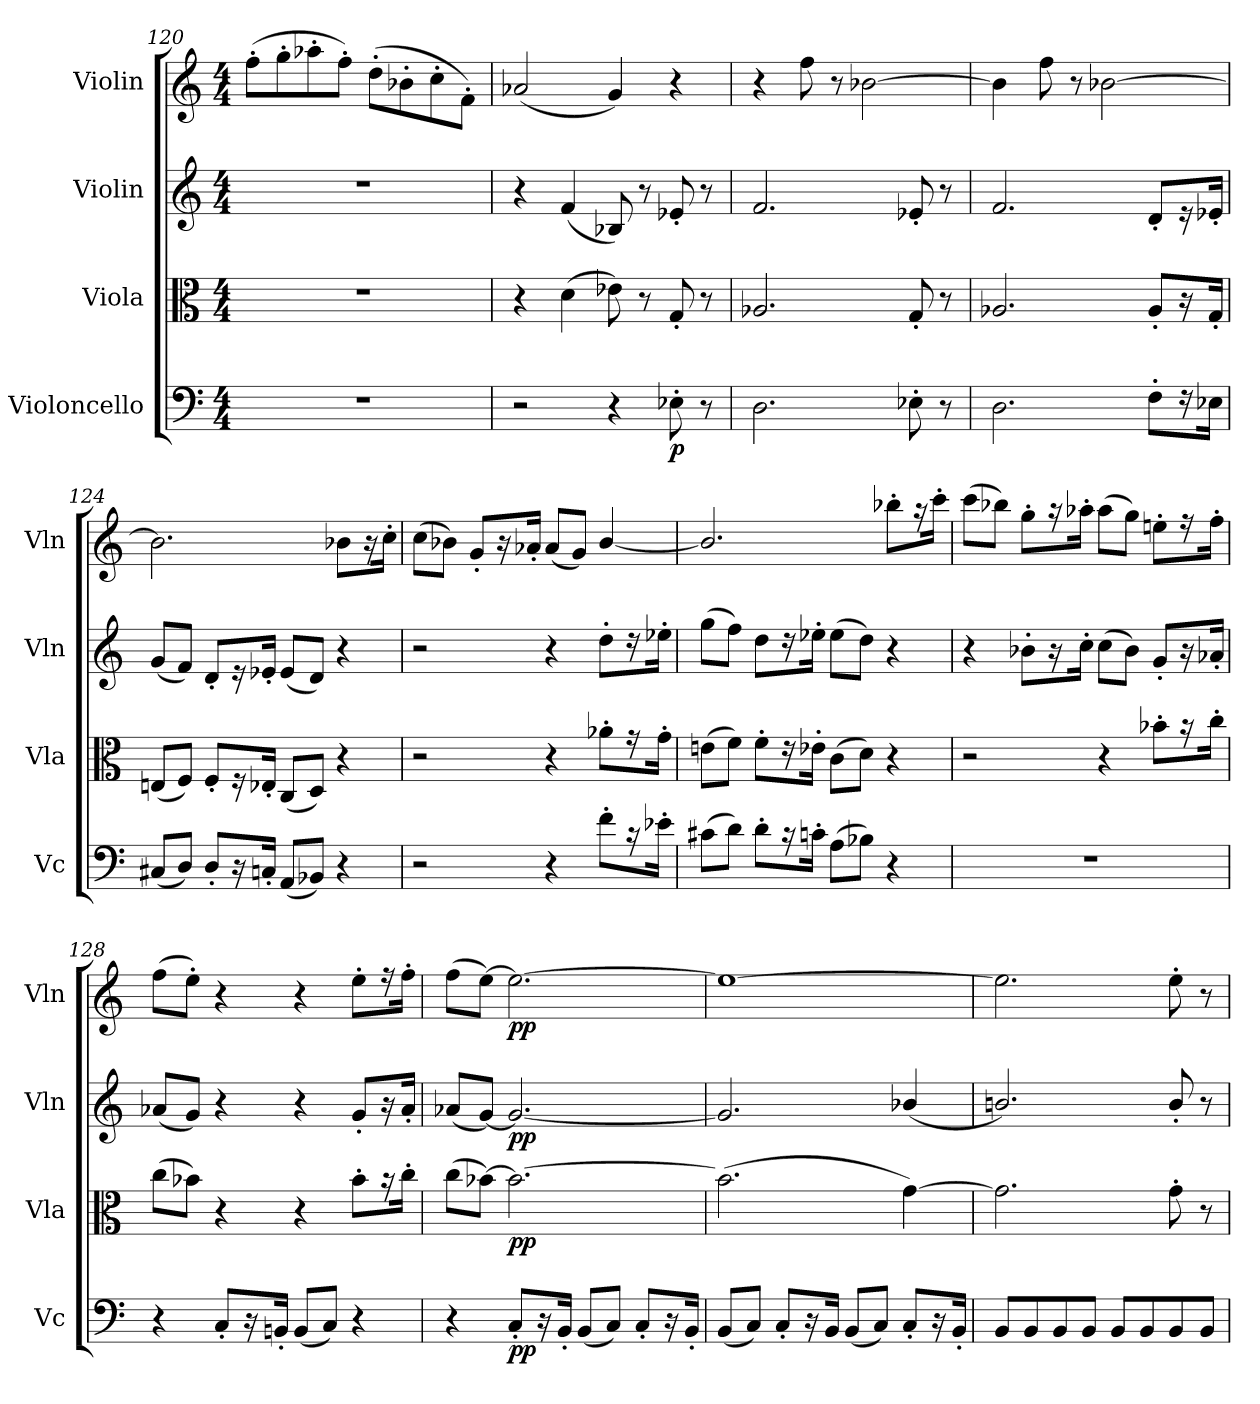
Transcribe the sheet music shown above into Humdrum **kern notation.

**kern	**dynam	**kern	**dynam	**kern	**dynam	**kern	**dynam
*part4	*part4	*part3	*part3	*part2	*part2	*part1	*part1
*staff4	*staff4	*staff3	*staff3	*staff2	*staff2	*staff1	*staff1
*I"Violoncello	*	*I"Viola	*	*I"Violin	*	*I"Violin	*
*I'Vc	*	*I'Vla	*	*I'Vln	*	*I'Vln	*
*clefF4	*	*clefC3	*	*clefG2	*	*clefG2	*
*k[]	*	*k[]	*	*k[]	*	*k[]	*
*C:	*	*C:	*	*C:	*	*C:	*
*M4/4	*	*M4/4	*	*M4/4	*	*M4/4	*
=120	=120	=120	=120	=120	=120	=120	=120
1r	.	1r	.	1r	.	(8ff'\L	.
.	.	.	.	.	.	8gg'\	.
.	.	.	.	.	.	8aa-X'\	.
.	.	.	.	.	.	8ff'\J)	.
.	.	.	.	.	.	(8dd'\L	.
.	.	.	.	.	.	8b-X'\	.
.	.	.	.	.	.	8cc'\	.
.	.	.	.	.	.	8f'\J)	.
=121	=121	=121	=121	=121	=121	=121	=121
2r	.	4r	.	4r	.	(2a-X/	.
.	.	(4d\	.	(4f/	.	.	.
4r	.	8e-X\)	.	8B-X/)	.	4g/)	.
.	.	8r	.	8r	.	.	.
8E-X'\	p	8G'/	.	8e-X'/	.	4r	.
8r	.	8r	.	8r	.	.	.
=122	=122	=122	=122	=122	=122	=122	=122
2.D\	.	2.A-X/	.	2.f/	.	4r	.
.	.	.	.	.	.	8ff\	.
.	.	.	.	.	.	8r	.
.	.	.	.	.	.	[2b-X\	.
8E-X'\	.	8G'/	.	8e-X'/	.	.	.
8r	.	8r	.	8r	.	.	.
=123	=123	=123	=123	=123	=123	=123	=123
2.D\	.	2.A-X/	.	2.f/	.	4b-\]	.
.	.	.	.	.	.	8ff\	.
.	.	.	.	.	.	8r	.
.	.	.	.	.	.	[2b-X\	.
8F'\L	.	8A-'/L	.	8d'/L	.	.	.
16r	.	16r	.	16r	.	.	.
16E-X\Jk	.	16G'/Jk	.	16e-X'/Jk	.	.	.
=124	=124	=124	=124	=124	=124	=124	=124
(8C#X/L	.	(8En/L	.	(8g/L	.	2.b-\]	.
8D/J)	.	8F/J)	.	8f/J)	.	.	.
8D'/L	.	8F'/L	.	8d'/L	.	.	.
16r	.	16r	.	16r	.	.	.
16Cn'/Jk	.	16E-X'/Jk	.	16e-X'/Jk	.	.	.
(8AA/L	.	(8C/L	.	(8e-/L	.	.	.
8BB-X/J)	.	8D/J)	.	8d/J)	.	.	.
4r	.	4r	.	4r	.	8b-X\L	.
.	.	.	.	.	.	16r	.
.	.	.	.	.	.	16cc'\Jk	.
=125	=125	=125	=125	=125	=125	=125	=125
2r	.	2r	.	2r	.	(8cc\L	.
.	.	.	.	.	.	8b-X\J)	.
.	.	.	.	.	.	8g'/L	.
.	.	.	.	.	.	16r	.
.	.	.	.	.	.	16a-X'/Jk	.
4r	.	4r	.	4r	.	(8a-/L	.
.	.	.	.	.	.	8g/J)	.
8f'\L	.	8a-X'\L	.	8dd'\L	.	[4b-/	.
16r	.	16r	.	16r	.	.	.
16e-X'\Jk	.	16g'\Jk	.	16ee-X'\Jk	.	.	.
=126	=126	=126	=126	=126	=126	=126	=126
(8c#X\L	.	(8en\L	.	(8gg\L	.	2.b-/]	.
8d\J)	.	8f\J)	.	8ff\J)	.	.	.
8d'\L	.	8f'\L	.	8dd\L	.	.	.
16r	.	16r	.	16r	.	.	.
16cn'\Jk	.	16e-X'\Jk	.	16ee-X'\Jk	.	.	.
(8A\L	.	(8c\L	.	(8ee-\L	.	.	.
8B-X\J)	.	8d\J)	.	8dd\J)	.	.	.
4r	.	4r	.	4r	.	8bb-X'\L	.
.	.	.	.	.	.	16r	.
.	.	.	.	.	.	16ccc'\Jk	.
=127	=127	=127	=127	=127	=127	=127	=127
1r	.	2r	.	4r	.	(8ccc\L	.
.	.	.	.	.	.	8bb-X\J)	.
.	.	.	.	8b-X'\L	.	8gg'\L	.
.	.	.	.	16r	.	16r	.
.	.	.	.	16cc'\Jk	.	16aa-X'\Jk	.
.	.	4r	.	(8cc\L	.	(8aa-\L	.
.	.	.	.	8b-\J)	.	8gg\J)	.
.	.	8b-X'\L	.	8g'/L	.	8een'\L	.
.	.	16r	.	16r	.	16r	.
.	.	16cc'\Jk	.	16a-X'/Jk	.	16ff'\Jk	.
=128	=128	=128	=128	=128	=128	=128	=128
4r	.	(8cc\L	.	(8a-X/L	.	(8ff\L	.
.	.	8b-X\J)	.	8g/J)	.	8ee'\J)	.
8C'/L	.	4r	.	4r	.	4r	.
16r	.	.	.	.	.	.	.
16BBn'/Jk	.	.	.	.	.	.	.
(8BB/L	.	4r	.	4r	.	4r	.
8C/J)	.	.	.	.	.	.	.
4r	.	8b-'\L	.	8g'/L	.	8ee'\L	.
.	.	16r	.	16r	.	16r	.
.	.	16cc'\Jk	.	16a-'/Jk	.	16ff'\Jk	.
=129	=129	=129	=129	=129	=129	=129	=129
4r	.	(8cc\L	.	(8a-X/L	.	(8ff\L	.
.	.	[8b-X\J)	.	[8g/J)	.	[8ee\J)	.
8C'/L	pp	2.b-\_	pp	2.g/_	pp	2.ee\_	pp
16r	.	.	.	.	.	.	.
16BB'/Jk	.	.	.	.	.	.	.
(8BB/L	.	.	.	.	.	.	.
8C/J)	.	.	.	.	.	.	.
8C'/L	.	.	.	.	.	.	.
16r	.	.	.	.	.	.	.
16BB'/Jk	.	.	.	.	.	.	.
=130	=130	=130	=130	=130	=130	=130	=130
(8BB/L	.	(2.b-\]	.	2.g/]	.	1ee_	.
8C/J)	.	.	.	.	.	.	.
8C'/L	.	.	.	.	.	.	.
16r	.	.	.	.	.	.	.
16BB/Jk	.	.	.	.	.	.	.
(8BB/L	.	.	.	.	.	.	.
8C/J)	.	.	.	.	.	.	.
8C'/L	.	[4g\)	.	(4b-X/	.	.	.
16r	.	.	.	.	.	.	.
16BB'/Jk	.	.	.	.	.	.	.
=131	=131	=131	=131	=131	=131	=131	=131
8BB/L	.	2.g\]	.	2.bn/)	.	2.ee\]	.
8BB/	.	.	.	.	.	.	.
8BB/	.	.	.	.	.	.	.
8BB/J	.	.	.	.	.	.	.
8BB/L	.	.	.	.	.	.	.
8BB/	.	.	.	.	.	.	.
8BB/	.	8g'\	.	8b'/	.	8ee'\	.
8BB/J	.	8r	.	8r	.	8r	.
=	=	=	=	=	=	=	=
*-	*-	*-	*-	*-	*-	*-	*-
